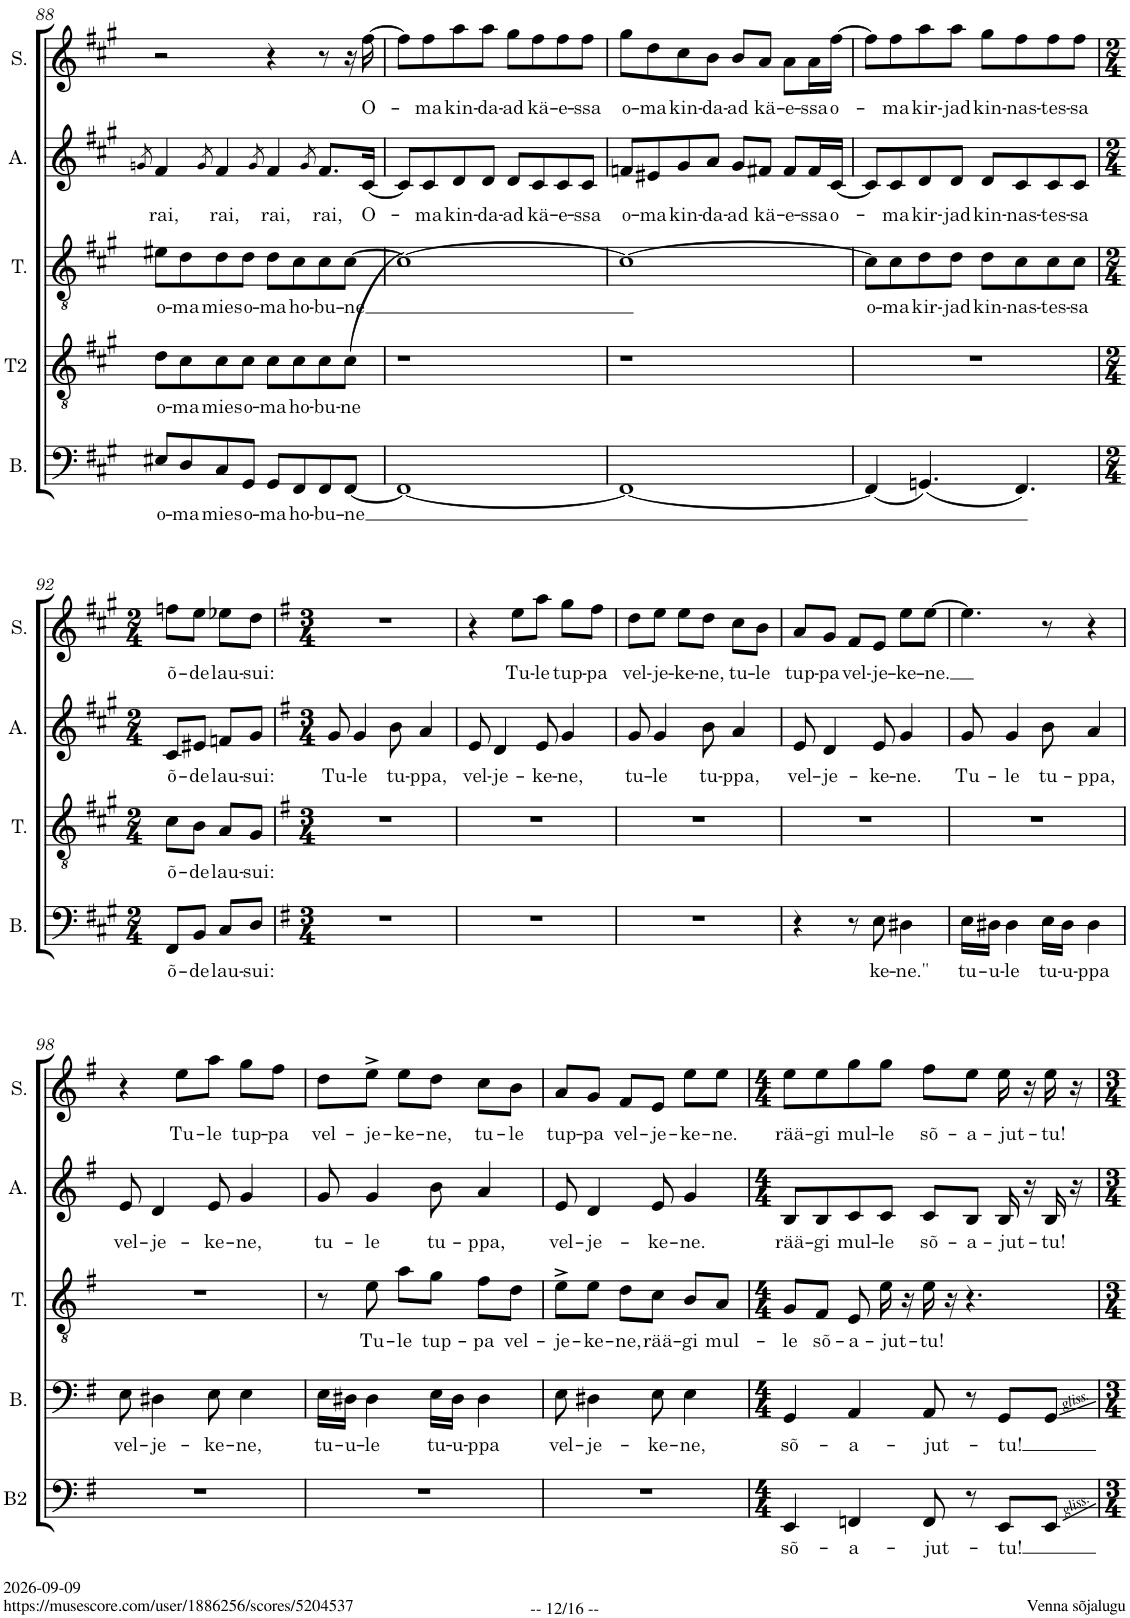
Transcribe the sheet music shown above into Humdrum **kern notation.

**kern	**text	**kern	**text	**kern	**text	**kern	**text	**kern	**text	**kern	**text
*part6	*part6	*part5	*part5	*part4	*part4	*part3	*part3	*part2	*part2	*part1	*part1
*staff6	*staff6	*staff5	*staff5	*staff4	*staff4	*staff3	*staff3	*staff2	*staff2	*staff1	*staff1
*I"Bass II	*	*I"Bass	*	*I"Tenor II	*	*I"Tenor	*	*I"Alto	*	*I"Soprano	*
*I'B2	*	*I'B.	*	*I'T2	*	*I'T.	*	*I'A.	*	*I'S.	*
!!LO:PB:g=z
*clefF4	*	*clefF4	*	*clefGv2	*	*clefGv2	*	*clefG2	*	*clefG2	*
*	*	*	*	*	*	*	*	*Trd1c2	*	*	*
*k[f#c#g#]	*	*k[f#c#g#]	*	*k[f#c#g#]	*	*k[f#c#g#]	*	*k[f#c#g#]	*	*k[f#c#g#]	*
*M4/4	*	*M4/4	*	*M4/4	*	*M4/4	*	*M4/4	*	*M4/4	*
=88	=88	=88	=88	=88	=88	=88	=88	=88	=88	=88	=88
.	.	.	.	.	.	.	.	8qgn/	.	.	.
!	!	!	!LO:LY:b	!	!LO:LY:b	!	!LO:LY:b	!	!LO:LY:b	!	!
1r	.	8E#X/L	o-	8d\L	o-	8e#X\L	o-	4f#/	rai,	2r	.
!	!	!	!LO:LY:b	!	!LO:LY:b	!	!LO:LY:b	!	!	!	!
.	.	8D/	-ma	8c#\	-ma	8d\	-ma	.	.	.	.
.	.	.	.	.	.	.	.	8qg/	.	.	.
!	!	!	!LO:LY:b	!	!LO:LY:b	!	!LO:LY:b	!	!LO:LY:b	!	!
.	.	8C#/	mies	8c#\	mies	8d\	mies	4f#/	rai,	.	.
!	!	!	!LO:LY:b	!	!LO:LY:b	!	!LO:LY:b	!	!	!	!
.	.	8GG#/J	o-	8c#\J	o-	8d\J	o-	.	.	.	.
.	.	.	.	.	.	.	.	8qg/	.	.	.
!	!	!	!LO:LY:b	!	!LO:LY:b	!	!LO:LY:b	!	!LO:LY:b	!	!
.	.	8GG#/L	-ma	8c#\L	-ma	8d\L	-ma	4f#/	rai,	4r	.
!	!	!	!LO:LY:b	!	!LO:LY:b	!	!LO:LY:b	!	!	!	!
.	.	8FF#/	ho-	8c#\	ho-	8c#\	ho-	.	.	.	.
.	.	.	.	.	.	.	.	8qg/	.	.	.
!	!	!	!LO:LY:b	!	!LO:LY:b	!	!LO:LY:b	!	!LO:LY:b	!	!
.	.	8FF#/	-bu-	8c#\	-bu-	8c#\	-bu-	8.f#/L	rai,	8r	.
!	!	!	!LO:LY:b	!	!LO:LY:b	!	!LO:LY:b	!	!	!	!
.	.	[8FF#/J	-ne	8c#\J	-ne	[8c#\J	-ne	.	.	16r	.
!	!	!	!	!	!	!	!	!	!LO:LY:b	!	!LO:LY:b
.	.	.	.	.	.	.	.	[16c#/Jk	O-	[16ff#\	O-
=89	=89	=89	=89	=89	=89	=89	=89	=89	=89	=89	=89
1r	.	1FF#_	.	1r	.	(1c#_	.	8c#/L]	.	8ff#\L]	.
!	!	!	!	!	!	!	!	!	!LO:LY:b	!	!LO:LY:b
.	.	.	.	.	.	.	.	8c#/	-ma	8ff#\	-ma
!	!	!	!	!	!	!	!	!	!LO:LY:b	!	!LO:LY:b
.	.	.	.	.	.	.	.	8d/	kin-	8aa\	kin-
!	!	!	!	!	!	!	!	!	!LO:LY:b	!	!LO:LY:b
.	.	.	.	.	.	.	.	8d/J	-da-	8aa\J	-da-
!	!	!	!	!	!	!	!	!	!LO:LY:b	!	!LO:LY:b
.	.	.	.	.	.	.	.	8d/L	-ad	8gg#\L	-ad
!	!	!	!	!	!	!	!	!	!LO:LY:b	!	!LO:LY:b
.	.	.	.	.	.	.	.	8c#/	kä-	8ff#\	kä-
!	!	!	!	!	!	!	!	!	!LO:LY:b	!	!LO:LY:b
.	.	.	.	.	.	.	.	8c#/	-e-	8ff#\	-e-
!	!	!	!	!	!	!	!	!	!LO:LY:b	!	!LO:LY:b
.	.	.	.	.	.	.	.	8c#/J	-ssa	8ff#\J	-ssa
=90	=90	=90	=90	=90	=90	=90	=90	=90	=90	=90	=90
!	!	!	!	!	!	!	!	!	!LO:LY:b	!	!LO:LY:b
1r	.	1FF#_	.	1r	.	1c#_	.	8fn/L	o-	8gg#\L	o-
!	!	!	!	!	!	!	!	!	!LO:LY:b	!	!LO:LY:b
.	.	.	.	.	.	.	.	8e#X/	-ma	8dd\	-ma
!	!	!	!	!	!	!	!	!	!LO:LY:b	!	!LO:LY:b
.	.	.	.	.	.	.	.	8g#/	kin-	8cc#\	kin-
!	!	!	!	!	!	!	!	!	!LO:LY:b	!	!LO:LY:b
.	.	.	.	.	.	.	.	8a/J	-da-	8b\J	-da-
!	!	!	!	!	!	!	!	!	!LO:LY:b	!	!LO:LY:b
.	.	.	.	.	.	.	.	8g#/L	-ad	8b/L	-ad
!	!	!	!	!	!	!	!	!	!LO:LY:b	!	!LO:LY:b
.	.	.	.	.	.	.	.	8f#X/J	kä-	8a/J	kä-
!	!	!	!	!	!	!	!	!	!LO:LY:b	!	!LO:LY:b
.	.	.	.	.	.	.	.	8f#/L	-e-	8a\L	-e-
!	!	!	!	!	!	!	!	!	!LO:LY:b	!	!LO:LY:b
.	.	.	.	.	.	.	.	16f#/L	-ssa	16a\L	-ssa
!	!	!	!	!	!	!	!	!	!LO:LY:b	!	!LO:LY:b
.	.	.	.	.	.	.	.	[16c#/JJ	o-	[16ff#\JJ	o-
=91	=91	=91	=91	=91	=91	=91	=91	=91	=91	=91	=91
!	!	!	!	!	!	!	!LO:LY:b	!	!	!	!
1r	.	(4FF#/]	.	1r	.	8c#\L]	o-	8c#/L]	.	8ff#\L]	.
!	!	!	!	!	!	!	!LO:LY:b	!	!LO:LY:b	!	!LO:LY:b
.	.	.	.	.	.	8c#\	-ma	8c#/	-ma	8ff#\	-ma
!	!	!	!	!	!	!	!LO:LY:b	!	!LO:LY:b	!	!LO:LY:b
.	.	(4.GGn/)	.	.	.	8d\	kir-	8d/	kir-	8aa\	kir-
!	!	!	!	!	!	!	!LO:LY:b	!	!LO:LY:b	!	!LO:LY:b
.	.	.	.	.	.	8d\J	-jad	8d/J	-jad	8aa\J	-jad
!	!	!	!	!	!	!	!LO:LY:b	!	!LO:LY:b	!	!LO:LY:b
.	.	.	.	.	.	8d\L	kin-	8d/L	kin-	8gg#\L	kin-
!	!	!	!	!	!	!	!LO:LY:b	!	!LO:LY:b	!	!LO:LY:b
.	.	4.FF#/)	.	.	.	8c#\	-nas-	8c#/	-nas-	8ff#\	-nas-
!	!	!	!	!	!	!	!LO:LY:b	!	!LO:LY:b	!	!LO:LY:b
.	.	.	.	.	.	8c#\	-tes-	8c#/	-tes-	8ff#\	-tes-
!	!	!	!	!	!	!	!LO:LY:b	!	!LO:LY:b	!	!LO:LY:b
.	.	.	.	.	.	8c#\J	-sa	8c#/J	-sa	8ff#\J	-sa
!!LO:LB:g=z
=92	=92	=92	=92	=92	=92	=92	=92	=92	=92	=92	=92
*M2/4	*	*M2/4	*	*M2/4	*	*M2/4	*	*M2/4	*	*M2/4	*
!	!	!	!LO:LY:b	!	!	!	!LO:LY:b	!	!LO:LY:b	!	!LO:LY:b
2r	.	8FF#/L	õ-	2r	.	8c#\L	õ-	8c#/L	õ-	8ffn\L	õ-
!	!	!	!LO:LY:b	!	!	!	!LO:LY:b	!	!LO:LY:b	!	!LO:LY:b
.	.	8BB/J	-de	.	.	8B\J	-de	8e#X/J	-de	8ee\J	-de
!	!	!	!LO:LY:b	!	!	!	!LO:LY:b	!	!LO:LY:b	!	!LO:LY:b
.	.	8C#/L	lau-	.	.	8A/L	lau-	8fn/L	lau-	8ee-X\L	lau-
!	!	!	!LO:LY:b	!	!	!	!LO:LY:b	!	!LO:LY:b	!	!LO:LY:b
.	.	8D/J	-sui:	.	.	8G#/J	-sui:	8g#/J	-sui:	8dd\J	-sui:
=93	=93	=93	=93	=93	=93	=93	=93	=93	=93	=93	=93
*k[f#]	*	*k[f#]	*	*k[f#]	*	*k[f#]	*	*k[f#]	*	*k[f#]	*
*M3/4	*	*M3/4	*	*M3/4	*	*M3/4	*	*M3/4	*	*M3/4	*
!	!	!	!	!	!	!	!	!	!LO:LY:b	!	!
2.r	.	2.r	.	2.r	.	2.r	.	8g/	Tu-	2.r	.
!	!	!	!	!	!	!	!	!	!LO:LY:b	!	!
.	.	.	.	.	.	.	.	4g/	-le	.	.
!	!	!	!	!	!	!	!	!	!LO:LY:b	!	!
.	.	.	.	.	.	.	.	8b\	-tu-	.	.
!	!	!	!	!	!	!	!	!	!LO:LY:b	!	!
.	.	.	.	.	.	.	.	4a/	-ppa,	.	.
=94	=94	=94	=94	=94	=94	=94	=94	=94	=94	=94	=94
!	!	!	!	!	!	!	!	!	!LO:LY:b	!	!
2.r	.	2.r	.	2.r	.	2.r	.	8e/	vel-	4r	.
!	!	!	!	!	!	!	!	!	!LO:LY:b	!	!
.	.	.	.	.	.	.	.	4d/	-je-	.	.
!	!	!	!	!	!	!	!	!	!	!	!LO:LY:b
.	.	.	.	.	.	.	.	.	.	8ee\L	Tu-
!	!	!	!	!	!	!	!	!	!LO:LY:b	!	!LO:LY:b
.	.	.	.	.	.	.	.	8e/	-ke-	8aa\J	-le
!	!	!	!	!	!	!	!	!	!LO:LY:b	!	!LO:LY:b
.	.	.	.	.	.	.	.	4g/	-ne,	8gg\L	tup-
!	!	!	!	!	!	!	!	!	!	!	!LO:LY:b
.	.	.	.	.	.	.	.	.	.	8ff#\J	-pa
=95	=95	=95	=95	=95	=95	=95	=95	=95	=95	=95	=95
!	!	!	!	!	!	!	!	!	!LO:LY:b	!	!LO:LY:b
2.r	.	2.r	.	2.r	.	2.r	.	8g/	tu-	8dd\L	vel-
!	!	!	!	!	!	!	!	!	!LO:LY:b	!	!LO:LY:b
.	.	.	.	.	.	.	.	4g/	-le	8ee\J	-je-
!	!	!	!	!	!	!	!	!	!	!	!LO:LY:b
.	.	.	.	.	.	.	.	.	.	8ee\L	-ke-
!	!	!	!	!	!	!	!	!	!LO:LY:b	!	!LO:LY:b
.	.	.	.	.	.	.	.	8b\	-tu-	8dd\J	-ne,
!	!	!	!	!	!	!	!	!	!LO:LY:b	!	!LO:LY:b
.	.	.	.	.	.	.	.	4a/	-ppa,	8cc\L	tu-
!	!	!	!	!	!	!	!	!	!	!	!LO:LY:b
.	.	.	.	.	.	.	.	.	.	8b\J	-le
=96	=96	=96	=96	=96	=96	=96	=96	=96	=96	=96	=96
!	!	!	!	!	!	!	!	!	!LO:LY:b	!	!LO:LY:b
2.r	.	4r	.	2.r	.	2.r	.	8e/	vel-	8a/L	tup-
!	!	!	!	!	!	!	!	!	!LO:LY:b	!	!LO:LY:b
.	.	.	.	.	.	.	.	4d/	-je-	8g/J	-pa
!	!	!	!	!	!	!	!	!	!	!	!LO:LY:b
.	.	8r	.	.	.	.	.	.	.	8f#/L	vel-
!	!	!	!LO:LY:b	!	!	!	!	!	!LO:LY:b	!	!LO:LY:b
.	.	8E\	-ke-	.	.	.	.	8e/	-ke-	8e/J	-je-
!	!	!	!LO:LY:b	!	!	!	!	!	!LO:LY:b	!	!LO:LY:b
.	.	4D#X\	-ne."	.	.	.	.	4g/	-ne.	8ee\L	-ke-
!	!	!	!	!	!	!	!	!	!	!	!LO:LY:b
.	.	.	.	.	.	.	.	.	.	[8ee\J	-ne.
=97	=97	=97	=97	=97	=97	=97	=97	=97	=97	=97	=97
!	!	!	!LO:LY:b	!	!	!	!	!	!LO:LY:b	!	!
2.r	.	16E\LL	tu-	2.r	.	2.r	.	8g/	Tu-	4.ee\]	.
!	!	!	!LO:LY:b	!	!	!	!	!	!	!	!
.	.	16D#X\JJ	-u-	.	.	.	.	.	.	.	.
!	!	!	!LO:LY:b	!	!	!	!	!	!LO:LY:b	!	!
.	.	4D#\	-le	.	.	.	.	4g/	-le	.	.
!	!	!	!LO:LY:b	!	!	!	!	!	!LO:LY:b	!	!
.	.	16E\LL	tu-	.	.	.	.	8b\	-tu-	8r	.
!	!	!	!LO:LY:b	!	!	!	!	!	!	!	!
.	.	16D#\JJ	-u-	.	.	.	.	.	.	.	.
!	!	!	!LO:LY:b	!	!	!	!	!	!LO:LY:b	!	!
.	.	4D#\	-ppa	.	.	.	.	4a/	-ppa,	4r	.
!!LO:LB:g=z
=98	=98	=98	=98	=98	=98	=98	=98	=98	=98	=98	=98
!	!	!	!LO:LY:b	!	!	!	!	!	!LO:LY:b	!	!
2.r	.	8E\	vel-	2.r	.	2.r	.	8e/	vel-	4r	.
!	!	!	!LO:LY:b	!	!	!	!	!	!LO:LY:b	!	!
.	.	4D#X\	-je-	.	.	.	.	4d/	-je-	.	.
!	!	!	!	!	!	!	!	!	!	!	!LO:LY:b
.	.	.	.	.	.	.	.	.	.	8ee\L	Tu-
!	!	!	!LO:LY:b	!	!	!	!	!	!LO:LY:b	!	!LO:LY:b
.	.	8E\	-ke-	.	.	.	.	8e/	-ke-	8aa\J	-le
!	!	!	!LO:LY:b	!	!	!	!	!	!LO:LY:b	!	!LO:LY:b
.	.	4E\	-ne,	.	.	.	.	4g/	-ne,	8gg\L	tup-
!	!	!	!	!	!	!	!	!	!	!	!LO:LY:b
.	.	.	.	.	.	.	.	.	.	8ff#\J	-pa
=99	=99	=99	=99	=99	=99	=99	=99	=99	=99	=99	=99
!	!	!	!LO:LY:b	!	!	!	!	!	!LO:LY:b	!	!LO:LY:b
2.r	.	16E\LL	tu-	2.r	.	8r	.	8g/	tu-	8dd\L	vel-
!	!	!	!LO:LY:b	!	!	!	!	!	!	!	!
.	.	16D#X\JJ	-u-	.	.	.	.	.	.	.	.
!	!	!	!LO:LY:b	!	!	!	!LO:LY:b	!	!LO:LY:b	!	!LO:LY:b
.	.	4D#\	-le	.	.	8e\	Tu-	4g/	-le	8ee^\J	-je-
!	!	!	!	!	!	!	!LO:LY:b	!	!	!	!LO:LY:b
.	.	.	.	.	.	8a\L	-le	.	.	8ee\L	-ke-
!	!	!	!LO:LY:b	!	!	!	!LO:LY:b	!	!LO:LY:b	!	!LO:LY:b
.	.	16E\LL	tu-	.	.	8g\J	tup-	8b\	-tu-	8dd\J	-ne,
!	!	!	!LO:LY:b	!	!	!	!	!	!	!	!
.	.	16D#\JJ	-u-	.	.	.	.	.	.	.	.
!	!	!	!LO:LY:b	!	!	!	!LO:LY:b	!	!LO:LY:b	!	!LO:LY:b
.	.	4D#\	-ppa	.	.	8f#\L	-pa	4a/	-ppa,	8cc\L	tu-
!	!	!	!	!	!	!	!LO:LY:b	!	!	!	!LO:LY:b
.	.	.	.	.	.	8d\J	vel-	.	.	8b\J	-le
=100	=100	=100	=100	=100	=100	=100	=100	=100	=100	=100	=100
!	!	!	!LO:LY:b	!	!	!	!LO:LY:b	!	!LO:LY:b	!	!LO:LY:b
2.r	.	8E\	vel-	2.r	.	8e^\L	-je-	8e/	vel-	8a/L	tup-
!	!	!	!LO:LY:b	!	!	!	!LO:LY:b	!	!LO:LY:b	!	!LO:LY:b
.	.	4D#X\	-je-	.	.	8e\J	-ke-	4d/	-je-	8g/J	-pa
!	!	!	!	!	!	!	!LO:LY:b	!	!	!	!LO:LY:b
.	.	.	.	.	.	8d\L	-ne,	.	.	8f#/L	vel-
!	!	!	!LO:LY:b	!	!	!	!LO:LY:b	!	!LO:LY:b	!	!LO:LY:b
.	.	8E\	-ke-	.	.	8c\J	rää-	8e/	-ke-	8e/J	-je-
!	!	!	!LO:LY:b	!	!	!	!LO:LY:b	!	!LO:LY:b	!	!LO:LY:b
.	.	4E\	-ne,	.	.	8B/L	-gi	4g/	-ne.	8ee\L	-ke-
!	!	!	!	!	!	!	!LO:LY:b	!	!	!	!LO:LY:b
.	.	.	.	.	.	8A/J	mul-	.	.	8ee\J	-ne.
=101	=101	=101	=101	=101	=101	=101	=101	=101	=101	=101	=101
*M4/4	*	*M4/4	*	*M4/4	*	*M4/4	*	*M4/4	*	*M4/4	*
!	!LO:LY:b	!	!LO:LY:b	!	!	!	!LO:LY:b	!	!LO:LY:b	!	!LO:LY:b
4EE/	sõ-	4GG/	sõ-	1r	.	8G/L	-le	8B/L	rää-	8ee\L	rää-
!	!	!	!	!	!	!	!LO:LY:b	!	!LO:LY:b	!	!LO:LY:b
.	.	.	.	.	.	8F#/J	sõ-	8B/	-gi	8ee\	-gi
!	!LO:LY:b	!	!LO:LY:b	!	!	!	!LO:LY:b	!	!LO:LY:b	!	!LO:LY:b
4FFn/	-a-	4AA/	-a-	.	.	8E/	-a-	8c/	mul-	8gg\	mul-
!	!	!	!	!	!	!	!LO:LY:b	!	!LO:LY:b	!	!LO:LY:b
.	.	.	.	.	.	16e\	-jut-	8c/J	-le	8gg\J	-le
.	.	.	.	.	.	16r	.	.	.	.	.
!	!LO:LY:b	!	!LO:LY:b	!	!	!	!LO:LY:b	!	!LO:LY:b	!	!LO:LY:b
8FF/	-jut-	8AA/	-jut-	.	.	16e\	-tu!	8c/L	sõ-	8ff#\L	sõ-
.	.	.	.	.	.	16r	.	.	.	.	.
!	!	!	!	!	!	!	!	!	!LO:LY:b	!	!LO:LY:b
8r	.	8r	.	.	.	4.r	.	8B/J	-a-	8ee\J	-a-
!	!LO:LY:b	!	!LO:LY:b	!	!	!	!	!	!LO:LY:b	!	!LO:LY:b
8EE/L	-tu!	8GG/L	-tu!	.	.	.	.	16B/	-jut-	16ee\	-jut-
.	.	.	.	.	.	.	.	16r	.	16r	.
!	!	!	!	!	!	!	!	!	!LO:LY:b	!	!LO:LY:b
8EE/J	.	8GG/J	.	.	.	.	.	16B/	-tu!	16ee\	-tu!
.	.	.	.	.	.	.	.	16r	.	16r	.
=	=	=	=	=	=	=	=	=	=	=	=
*-	*-	*-	*-	*-	*-	*-	*-	*-	*-	*-	*-
